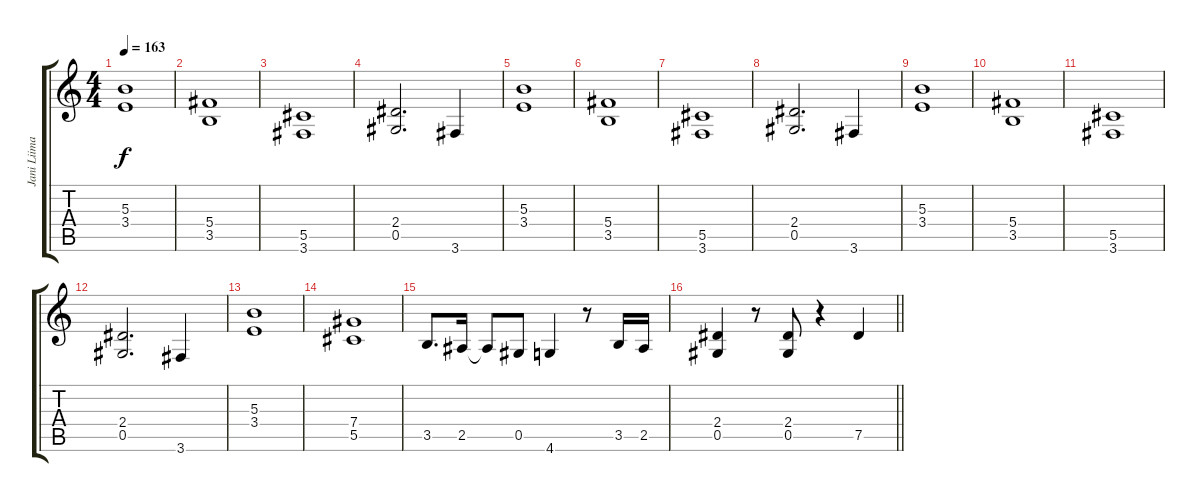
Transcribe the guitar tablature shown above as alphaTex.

\track ("Jani Liimatainen" "Jani Liima") {mute instrument distortionguitar}
\staff {score tabs}
\tuning (Eb4 Bb3 Gb3 Db3 Ab2 Eb2) {hide}
\ts (4 4)
\tempo 163
\clef g2
\ks c
(5.3 3.4).1{dy f} |
(5.4 3.5).1 |
(5.5 3.6).1 |
(2.4 0.5).2{d} 3.6.4 |
(5.3 3.4).1 |
(5.4 3.5).1 |
(5.5 3.6).1 |
(2.4 0.5).2{d} 3.6.4 |
(5.3 3.4).1 |
(5.4 3.5).1 |
(5.5 3.6).1 |
(2.4 0.5).2{d} 3.6.4 |
(5.3 3.4).1 |
(7.4 5.5).1 |
3.5.8{d} 2.5.16 2.5{t}.8 0.5.8 4.6.4 r.8 3.5.16 2.5.16 |
\barLineRight lightlight
(2.4 0.5).4 r.8 (2.4 0.5).8 r.4 7.5.4
